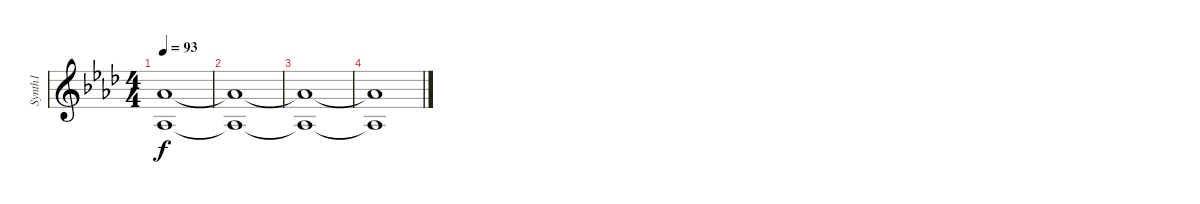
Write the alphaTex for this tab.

\track ("Synth1" "Synth1") {instrument stringensemble1}
\staff {score}
\tuning (E4 C4 G3 C3 G2 C2) {hide}
\ts (4 4)
\tempo 93
\clef g2
\ks ab
(8.2{t} 8.4{t}).1{dy f} |
(8.2{t} 8.4{t}).1 |
(8.2{t} 8.4{t}).1 |
(8.2{t} 8.4{t}).1
